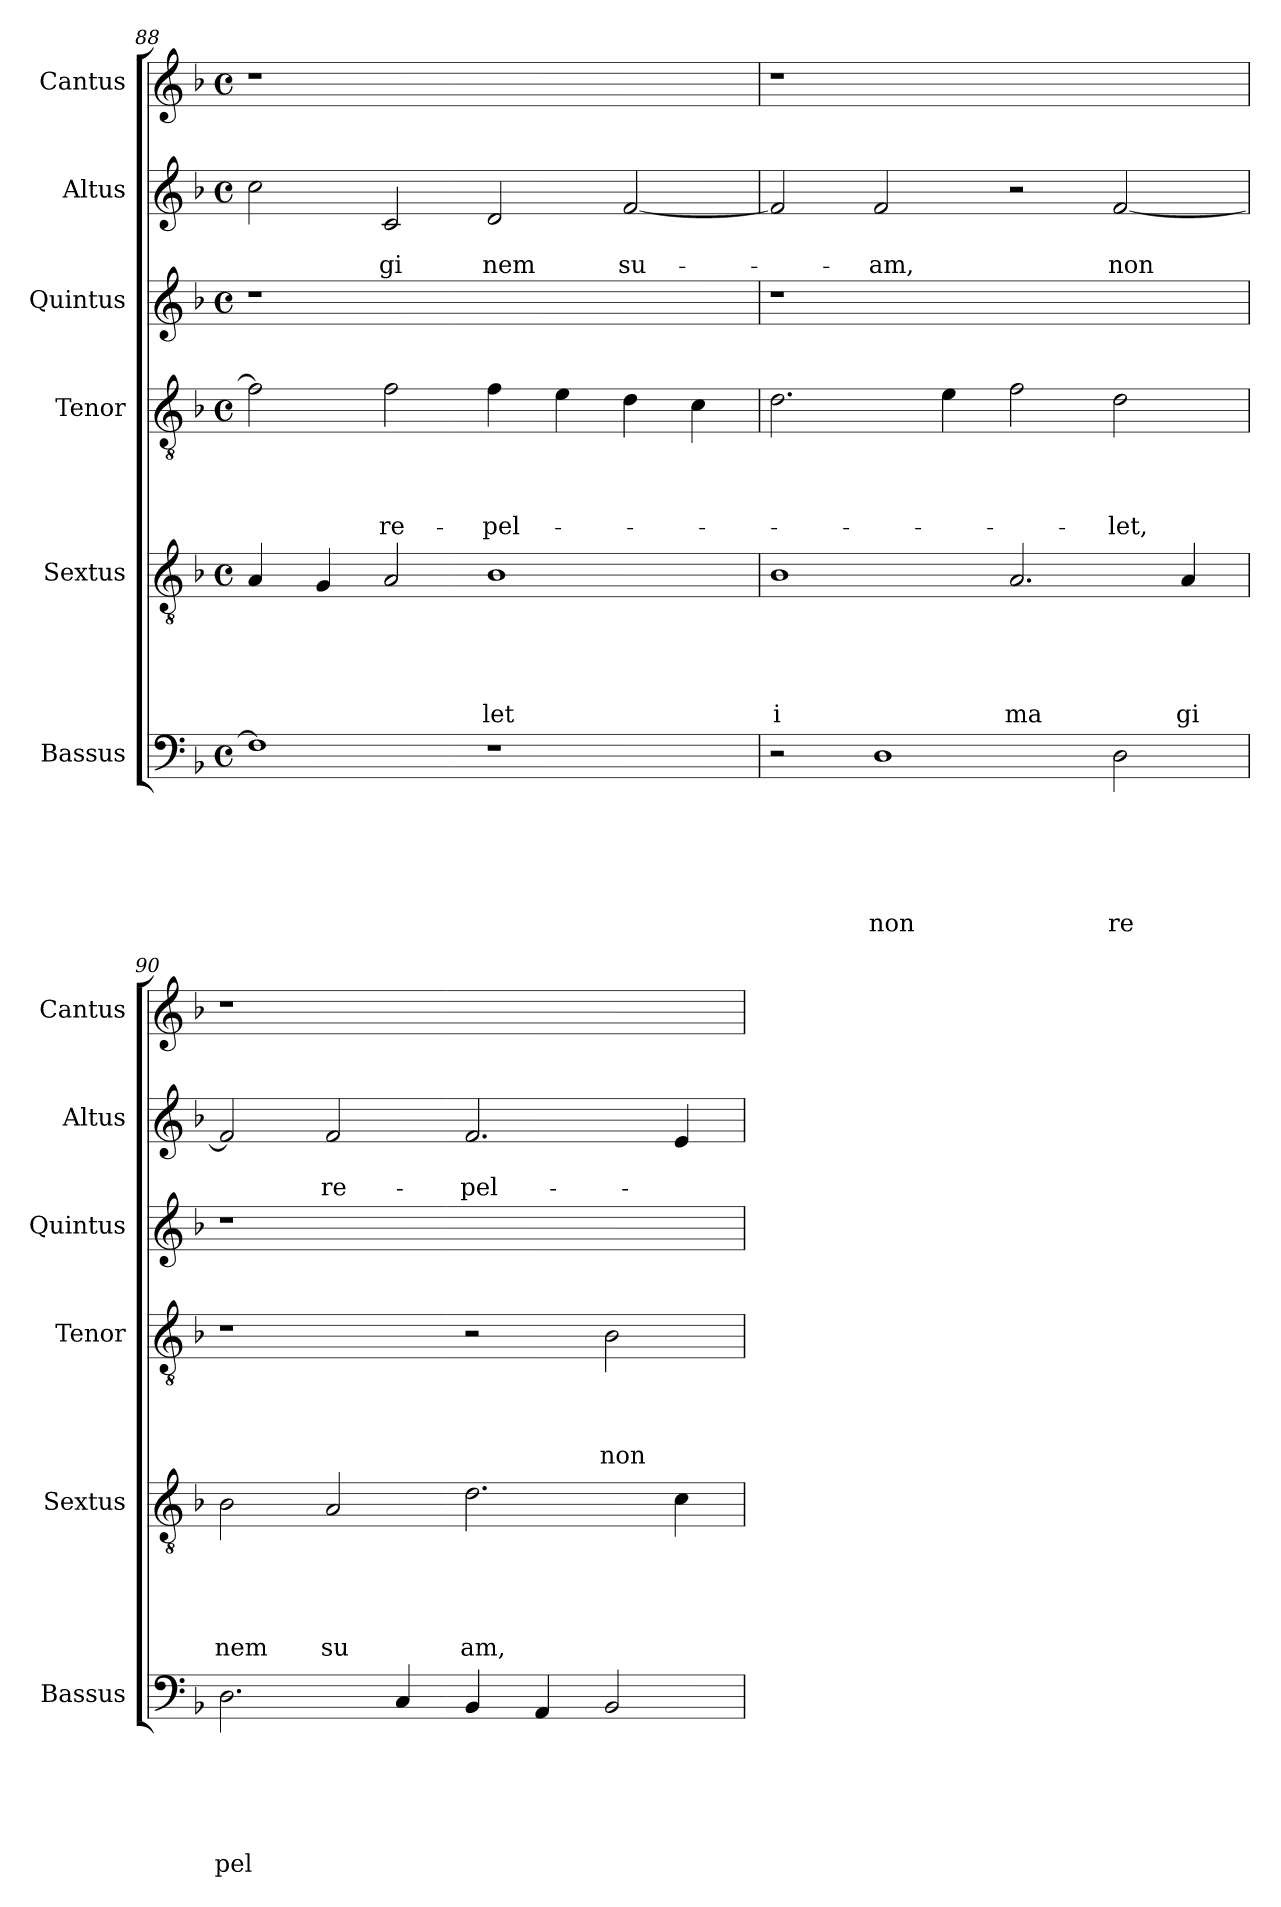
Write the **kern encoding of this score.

**kern	**text	**text	**text	**text	**text	**text	**kern	**text	**text	**text	**text	**text	**kern	**text	**text	**text	**text	**kern	**kern	**text	**text	**kern
*part6	*part6	*part6	*part6	*part6	*part6	*part6	*part5	*part5	*part5	*part5	*part5	*part5	*part4	*part4	*part4	*part4	*part4	*part3	*part2	*part2	*part2	*part1
*staff6	*staff6	*staff6	*staff6	*staff6	*staff6	*staff6	*staff5	*staff5	*staff5	*staff5	*staff5	*staff5	*staff4	*staff4	*staff4	*staff4	*staff4	*staff3	*staff2	*staff2	*staff2	*staff1
*I"Bassus	*	*	*	*	*	*	*I"Sextus	*	*	*	*	*	*I"Tenor	*	*	*	*	*I"Quintus	*I"Altus	*	*	*I"Cantus
*I'Bassus	*	*	*	*	*	*	*I'Sextus	*	*	*	*	*	*I'Tenor	*	*	*	*	*I'Quintus	*I'Altus	*	*	*I'Cantus
*clefF4	*	*	*	*	*	*	*clefGv2	*	*	*	*	*	*clefGv2	*	*	*	*	*clefG2	*clefG2	*	*	*clefG2
*k[b-]	*	*	*	*	*	*	*k[b-]	*	*	*	*	*	*k[b-]	*	*	*	*	*k[b-]	*k[b-]	*	*	*k[b-]
*F:	*	*	*	*	*	*	*F:	*	*	*	*	*	*F:	*	*	*	*	*F:	*F:	*	*	*F:
*M4/4	*	*	*	*	*	*	*M4/4	*	*	*	*	*	*M4/4	*	*	*	*	*M4/4	*M4/4	*	*	*M4/4
*met(c)	*	*	*	*	*	*	*met(c)	*	*	*	*	*	*met(c)	*	*	*	*	*met(c)	*met(c)	*	*	*met(c)
=88	=88	=88	=88	=88	=88	=88	=88	=88	=88	=88	=88	=88	=88	=88	=88	=88	=88	=88	=88	=88	=88	=88
1F]	.	.	.	.	.	.	4A/	.	.	.	.	.	2f\]	.	.	.	.	1r	2cc\	.	.	1r
.	.	.	.	.	.	.	4G/	.	.	.	.	.	.	.	.	.	.	.	.	.	.	.
!	!	!	!	!	!	!	!	!	!	!	!	!	!	!	!	!	!LO:LY:b	!	!	!	!LO:LY:b	!
.	.	.	.	.	.	.	2A/	.	.	.	.	.	2f\	.	.	.	re-	.	2c/	.	-gi	.
!	!	!	!	!	!	!	!	!	!	!	!	!LO:LY:b	!	!	!	!	!LO:LY:b	!	!	!	!LO:LY:b	!
1r	.	.	.	.	.	.	1B-	.	.	.	.	let	4f\	.	.	.	-pel-	1ryy	2d/	.	nem	1ryy
.	.	.	.	.	.	.	.	.	.	.	.	.	4e\	.	.	.	.	.	.	.	.	.
!	!	!	!	!	!	!	!	!	!	!	!	!	!	!	!	!	!	!	!	!	!LO:LY:b	!
.	.	.	.	.	.	.	.	.	.	.	.	.	4d\	.	.	.	.	.	[<2f/	.	su-	.
.	.	.	.	.	.	.	.	.	.	.	.	.	4c\	.	.	.	.	.	.	.	.	.
=89!	=89!	=89!	=89!	=89!	=89!	=89!	=89!	=89!	=89!	=89!	=89!	=89!	=89!	=89!	=89!	=89!	=89!	=89!	=89!	=89!	=89!	=89!
!	!	!	!	!	!	!	!	!	!	!	!	!LO:LY:b	!	!	!	!	!	!	!	!	!	!
2r	.	.	.	.	.	.	1B-	.	.	.	.	i	2.d\	.	.	.	.	1r	2f/]	.	.	1r
!	!	!	!	!	!	!LO:LY:b	!	!	!	!	!	!	!	!	!	!	!	!	!	!	!LO:LY:b	!
1D	.	.	.	.	.	non	.	.	.	.	.	.	.	.	.	.	.	.	2f/	.	-am,	.
.	.	.	.	.	.	.	.	.	.	.	.	.	4e\	.	.	.	.	.	.	.	.	.
!	!	!	!	!	!	!	!	!	!	!	!	!LO:LY:b	!	!	!	!	!	!	!	!	!	!
.	.	.	.	.	.	.	2.A/	.	.	.	.	ma	2f\	.	.	.	.	1ryy	2r	.	.	1ryy
!	!	!	!	!	!	!LO:LY:b	!	!	!	!	!	!	!	!	!	!	!LO:LY:b	!	!	!	!LO:LY:b	!
2D\	.	.	.	.	.	re	.	.	.	.	.	.	2d\	.	.	.	-let,	.	[<2f/	.	non	.
!	!	!	!	!	!	!	!	!	!	!	!	!LO:LY:b	!	!	!	!	!	!	!	!	!	!
.	.	.	.	.	.	.	4A/	.	.	.	.	gi	.	.	.	.	.	.	.	.	.	.
=90!	=90!	=90!	=90!	=90!	=90!	=90!	=90!	=90!	=90!	=90!	=90!	=90!	=90!	=90!	=90!	=90!	=90!	=90!	=90!	=90!	=90!	=90!
!	!	!	!	!	!	!LO:LY:b	!	!	!	!	!	!LO:LY:b	!	!	!	!	!	!	!	!	!	!
2.D\	.	.	.	.	.	pel	2B-\	.	.	.	.	nem	1r	.	.	.	.	1r	2f/]	.	.	1r
!	!	!	!	!	!	!	!	!	!	!	!	!LO:LY:b	!	!	!	!	!	!	!	!	!LO:LY:b	!
.	.	.	.	.	.	.	2A/	.	.	.	.	su	.	.	.	.	.	.	2f/	.	re-	.
4C/	.	.	.	.	.	.	.	.	.	.	.	.	.	.	.	.	.	.	.	.	.	.
!	!	!	!	!	!	!	!	!	!	!	!	!LO:LY:b	!	!	!	!	!	!	!	!	!LO:LY:b	!
4BB-/	.	.	.	.	.	.	2.d\	.	.	.	.	am,	2r	.	.	.	.	1ryy	2.f/	.	-pel-	1ryy
4AA/	.	.	.	.	.	.	.	.	.	.	.	.	.	.	.	.	.	.	.	.	.	.
!	!	!	!	!	!	!	!	!	!	!	!	!	!	!	!	!	!LO:LY:b	!	!	!	!	!
2BB-/	.	.	.	.	.	.	.	.	.	.	.	.	2B-\	.	.	.	non	.	.	.	.	.
.	.	.	.	.	.	.	4c\	.	.	.	.	.	.	.	.	.	.	.	4e/	.	.	.
=!	=!	=!	=!	=!	=!	=!	=!	=!	=!	=!	=!	=!	=!	=!	=!	=!	=!	=!	=!	=!	=!	=!
*-	*-	*-	*-	*-	*-	*-	*-	*-	*-	*-	*-	*-	*-	*-	*-	*-	*-	*-	*-	*-	*-	*-
